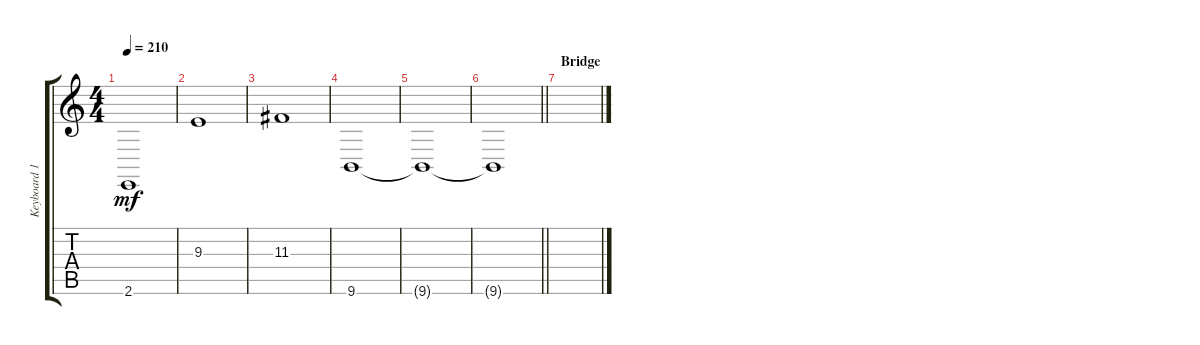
\track ("Keyboard 1" "Keyboard 1") {instrument brasssection}
\staff {score tabs}
\tuning (E4 B3 G3 D3 A2 D2) {hide}
\ts (4 4)
\tempo 210
\clef g2
\ks c
2.6{t}.1{dy mf} |
9.3.1 |
11.3.1 |
9.6.1 |
9.6{t}.1 |
\barLineRight lightlight
9.6{t}.1 |
\section ("" "Bridge")
